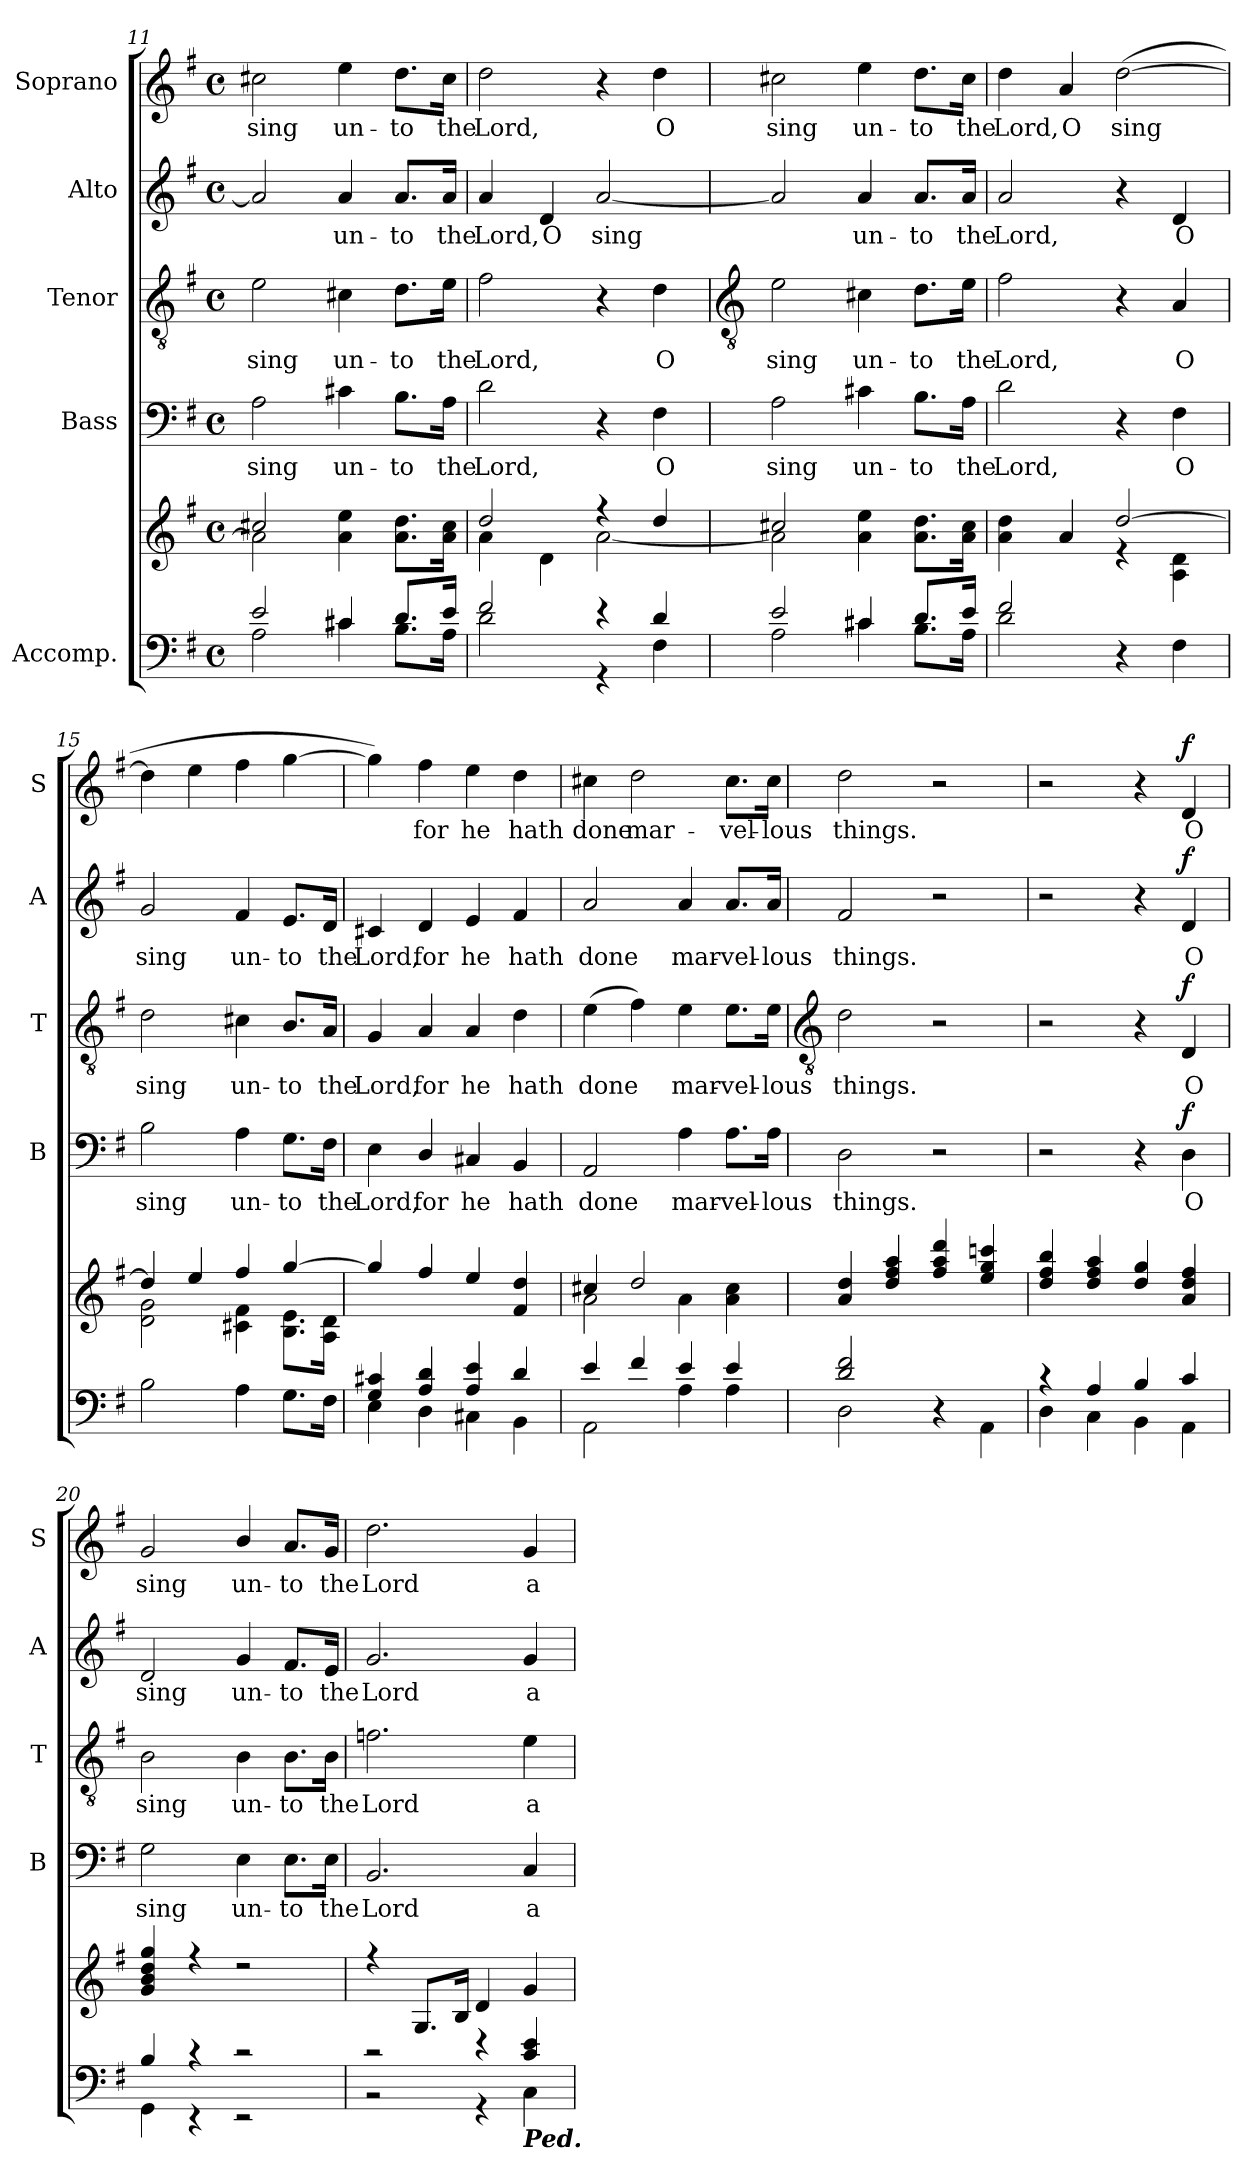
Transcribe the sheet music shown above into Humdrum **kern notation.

**kern	**kern	**kern	**text	**dynam	**kern	**text	**dynam	**kern	**text	**dynam	**kern	**text	**dynam
*part5	*part5	*part4	*part4	*part4	*part3	*part3	*part3	*part2	*part2	*part2	*part1	*part1	*part1
*staff6	*staff5	*staff4	*staff4	*staff4	*staff3	*staff3	*staff3	*staff2	*staff2	*staff2	*staff1	*staff1	*staff1
*I"Accomp.	*	*I"Bass	*	*	*I"Tenor	*	*	*I"Alto	*	*	*I"Soprano	*	*
*	*	*I'B	*	*	*I'T	*	*	*I'A	*	*	*I'S	*	*
*clefF4	*clefG2	*clefF4	*	*	*clefGv2	*	*	*clefG2	*	*	*clefG2	*	*
*k[f#]	*k[f#]	*k[f#]	*	*	*k[f#]	*	*	*k[f#]	*	*	*k[f#]	*	*
*G:	*G:	*G:	*	*	*G:	*	*	*G:	*	*	*G:	*	*
*M4/4	*M4/4	*M4/4	*	*	*M4/4	*	*	*M4/4	*	*	*M4/4	*	*
*met(c)	*met(c)	*met(c)	*	*	*met(c)	*	*	*met(c)	*	*	*met(c)	*	*
=11	=11	=11	=11	=11	=11	=11	=11	=11	=11	=11	=11	=11	=11
*^	*^	*	*	*	*	*	*	*	*	*	*	*	*
!	!	!	!	!	!LO:LY:b	!	!	!LO:LY:b	!	!	!	!	!	!LO:LY:b	!
2e/	2A\	2cc#X	2a\]	2A	sing	.	2e	sing	.	2a]	.	.	2cc#X	sing	.
!	!	!	!	!	!LO:LY:b	!	!	!LO:LY:b	!	!	!LO:LY:b	!	!	!LO:LY:b	!
4c#X/	4c#X\	4a 4ee	2ryy	4c#X	un-	.	4c#X	un-	.	4a	un-	.	4ee	un-	.
!	!	!	!	!	!LO:LY:b	!	!	!LO:LY:b	!	!	!LO:LY:b	!	!	!LO:LY:b	!
8.d/L	8.B\L	8.a 8.ddL	.	8.B\L	-to	.	8.d\L	-to	.	8.a/L	-to	.	8.dd\L	-to	.
!	!	!	!	!	!LO:LY:b	!	!	!LO:LY:b	!	!	!LO:LY:b	!	!	!LO:LY:b	!
16e/J	16A\J	16a 16cc#J	.	16A\Jk	the	.	16e\Jk	the	.	16a/Jk	the	.	16cc#\Jk	the	.
=12	=12	=12	=12	=12	=12	=12	=12	=12	=12	=12	=12	=12	=12	=12	=12
!	!	!	!	!	!LO:LY:b	!	!	!LO:LY:b	!	!	!LO:LY:b	!	!	!LO:LY:b	!
2f#/	2d\	2dd/	4a\	2d	Lord,	.	2f#	Lord,	.	4a	Lord,	.	2dd	Lord,	.
!	!	!	!	!	!	!	!	!	!	!	!LO:LY:b	!	!	!	!
.	.	.	4d\	.	.	.	.	.	.	4d	O	.	.	.	.
!	!	!	!	!	!	!	!	!	!	!	!LO:LY:b	!	!	!	!
4r	4r	4r	[2a\	4r	.	.	4r	.	.	[2a	sing	.	4r	.	.
!	!	!	!	!	!LO:LY:b	!	!	!LO:LY:b	!	!	!	!	!	!LO:LY:b	!
4d/	4F#\	4dd/	.	4F#	O	.	4d	O	.	.	.	.	4dd	O	.
!!LO:LB:g=z
=13	=13	=13	=13	=13	=13	=13	=13	=13	=13	=13	=13	=13	=13	=13	=13
*	*	*	*	*	*	*	*clefGv2	*	*	*	*	*	*	*	*
!	!	!	!	!	!LO:LY:b	!	!	!LO:LY:b	!	!	!	!	!	!LO:LY:b	!
2e/	2A\	2cc#X	2a\]	2A	sing	.	2e	sing	.	2a]	.	.	2cc#X	sing	.
!	!	!	!	!	!LO:LY:b	!	!	!LO:LY:b	!	!	!LO:LY:b	!	!	!LO:LY:b	!
4c#X/	4c#X\	4a 4ee	2ryy	4c#X	un-	.	4c#X	un-	.	4a	un-	.	4ee	un-	.
!	!	!	!	!	!LO:LY:b	!	!	!LO:LY:b	!	!	!LO:LY:b	!	!	!LO:LY:b	!
8.d/L	8.B\L	8.a 8.ddL	.	8.B\L	-to	.	8.d\L	-to	.	8.a/L	-to	.	8.dd\L	-to	.
!	!	!	!	!	!LO:LY:b	!	!	!LO:LY:b	!	!	!LO:LY:b	!	!	!LO:LY:b	!
16e/J	16A\J	16a 16cc#J	.	16A\Jk	the	.	16e\Jk	the	.	16a/Jk	the	.	16cc#\Jk	the	.
=14	=14	=14	=14	=14	=14	=14	=14	=14	=14	=14	=14	=14	=14	=14	=14
!	!	!	!	!	!LO:LY:b	!	!	!LO:LY:b	!	!	!LO:LY:b	!	!	!LO:LY:b	!
2f#/	2d\	4a 4dd	2ryy	2d	Lord,	.	2f#	Lord,	.	2a	Lord,	.	4dd	Lord,	.
!	!	!	!	!	!	!	!	!	!	!	!	!	!	!LO:LY:b	!
.	.	4a	.	.	.	.	.	.	.	.	.	.	4a	O	.
!	!	!	!	!	!	!	!	!	!	!	!	!	!	!LO:LY:b	!
2ryy	4r	[2dd/	4r	4r	.	.	4r	.	.	4r	.	.	(>[2dd	sing	.
!	!	!	!	!	!LO:LY:b	!	!	!LO:LY:b	!	!	!LO:LY:b	!	!	!	!
.	4F#\	.	4A\ 4d\	4F#	O	.	4A	O	.	4d	O	.	.	.	.
=15	=15	=15	=15	=15	=15	=15	=15	=15	=15	=15	=15	=15	=15	=15	=15
!	!	!	!	!	!LO:LY:b	!	!	!LO:LY:b	!	!	!LO:LY:b	!	!	!	!
1ryy	2B\	4dd/]	2d\ 2g\	2B	sing	.	2d	sing	.	2g	sing	.	4dd]	.	.
.	.	4ee/	.	.	.	.	.	.	.	.	.	.	4ee	.	.
!	!	!	!	!	!LO:LY:b	!	!	!LO:LY:b	!	!	!LO:LY:b	!	!	!	!
.	4A\	4ff#/	4c#X\ 4f#\	4A	un-	.	4c#X	un-	.	4f#	un-	.	4ff#	.	.
!	!	!	!	!	!LO:LY:b	!	!	!LO:LY:b	!	!	!LO:LY:b	!	!	!	!
.	8.G\L	[4gg/	8.B\ 8.e\L	8.G\L	-to	.	8.B/L	-to	.	8.e/L	-to	.	[4gg	.	.
!	!	!	!	!	!LO:LY:b	!	!	!LO:LY:b	!	!	!LO:LY:b	!	!	!	!
.	16F#\J	.	16A\ 16d\J	16F#\Jk	the	.	16A/Jk	the	.	16d/Jk	the	.	.	.	.
=16	=16	=16	=16	=16	=16	=16	=16	=16	=16	=16	=16	=16	=16	=16	=16
!	!	!	!	!	!LO:LY:b	!	!	!LO:LY:b	!	!	!LO:LY:b	!	!	!	!
4G/ 4c#X/	4E\	4gg/]	1ryy	4E	Lord,	.	4G	Lord,	.	4c#X	Lord,	.	4gg])	.	.
!	!	!	!	!	!LO:LY:b	!	!	!LO:LY:b	!	!	!LO:LY:b	!	!	!LO:LY:b	!
4A/ 4d/	4D\	4ff#	.	4D/	for	.	4A	for	.	4d	for	.	4ff#	for	.
!	!	!	!	!	!LO:LY:b	!	!	!LO:LY:b	!	!	!LO:LY:b	!	!	!LO:LY:b	!
4A/ 4e/	4C#X\	4ee	.	4C#X	he	.	4A	he	.	4e	he	.	4ee	he	.
!	!	!	!	!	!LO:LY:b	!	!	!LO:LY:b	!	!	!LO:LY:b	!	!	!LO:LY:b	!
4d/	4BB\	4f# 4dd	.	4BB	hath	.	4d	hath	.	4f#	hath	.	4dd	hath	.
=17	=17	=17	=17	=17	=17	=17	=17	=17	=17	=17	=17	=17	=17	=17	=17
!	!	!	!	!	!LO:LY:b	!	!	!LO:LY:b	!	!	!LO:LY:b	!	!	!LO:LY:b	!
4e/	2AA\	4cc#X/	2a\	2AA	done	.	(>4e	done	.	2a	done	.	4cc#X	done	.
!	!	!	!	!	!	!	!	!	!	!	!	!	!	!LO:LY:b	!
4f#/	.	2dd/	.	.	.	.	4f#)	.	.	.	.	.	2dd	mar-	.
!	!	!	!	!	!LO:LY:b	!	!	!LO:LY:b	!	!	!LO:LY:b	!	!	!	!
4e/	4A\	.	4a\	4A	mar-	.	4e	mar-	.	4a	mar-	.	.	.	.
!	!	!	!	!	!LO:LY:b	!	!	!LO:LY:b	!	!	!LO:LY:b	!	!	!LO:LY:b	!
4e/	4A\	4a 4cc#	4ryy	8.A\L	-vel-	.	8.e\L	-vel-	.	8.a/L	-vel-	.	8.cc#\L	-vel-	.
!	!	!	!	!	!LO:LY:b	!	!	!LO:LY:b	!	!	!LO:LY:b	!	!	!LO:LY:b	!
.	.	.	.	16A\Jk	-lous	.	16e\Jk	-lous	.	16a/Jk	-lous	.	16cc#\Jk	-lous	.
!!LO:LB:g=z
=18	=18	=18	=18	=18	=18	=18	=18	=18	=18	=18	=18	=18	=18	=18	=18
*	*	*	*	*	*	*	*clefGv2	*	*	*	*	*	*	*	*
!	!	!	!	!	!LO:LY:b	!	!	!LO:LY:b	!	!	!LO:LY:b	!	!	!LO:LY:b	!
2d/ 2f#/	2D\	4a 4dd	1ryy	2D	things.	.	2d	things.	.	2f#	things.	.	2dd	things.	.
.	.	4dd 4ff# 4aa	.	.	.	.	.	.	.	.	.	.	.	.	.
2ryy	4r	4ff# 4aa 4ddd	.	2r	.	.	2r	.	.	2r	.	.	2r	.	.
.	4AA\	4ee 4gg 4cccn	.	.	.	.	.	.	.	.	.	.	.	.	.
=19	=19	=19	=19	=19	=19	=19	=19	=19	=19	=19	=19	=19	=19	=19	=19
4r	4D\	4dd 4ff# 4bb	1ryy	2r	.	.	2r	.	.	2r	.	.	2r	.	.
4A/	4C\	4dd 4ff# 4aa	.	.	.	.	.	.	.	.	.	.	.	.	.
4B/	4BB\	4dd 4gg	.	4r	.	.	4r	.	.	4r	.	.	4r	.	.
!	!	!	!	!	!LO:LY:b	!LO:DY:b	!	!LO:LY:b	!LO:DY:b	!	!LO:LY:b	!LO:DY:b	!	!LO:LY:b	!LO:DY:b
4c/	4AA\	4a 4dd 4ff#	.	4D	O	f	4D	O	f	4d	O	f	4d	O	f
=20	=20	=20	=20	=20	=20	=20	=20	=20	=20	=20	=20	=20	=20	=20	=20
!	!	!	!	!	!LO:LY:b	!	!	!LO:LY:b	!	!	!LO:LY:b	!	!	!LO:LY:b	!
4B/	4GG\	4g 4b 4dd 4gg	1ryy	2G	sing	.	2B	sing	.	2d	sing	.	2g	sing	.
4r	4r	4r	.	.	.	.	.	.	.	.	.	.	.	.	.
!	!	!	!	!	!LO:LY:b	!	!	!LO:LY:b	!	!	!LO:LY:b	!	!	!LO:LY:b	!
2r	2r	2r	.	4E	un-	.	4B	un-	.	4g	un-	.	4b/	un-	.
!	!	!	!	!	!LO:LY:b	!	!	!LO:LY:b	!	!	!LO:LY:b	!	!	!LO:LY:b	!
.	.	.	.	8.E\L	-to	.	8.B\L	-to	.	8.f#/L	-to	.	8.a/L	-to	.
!	!	!	!	!	!LO:LY:b	!	!	!LO:LY:b	!	!	!LO:LY:b	!	!	!LO:LY:b	!
.	.	.	.	16E\Jk	the	.	16B\Jk	the	.	16e/Jk	the	.	16g/Jk	the	.
=21	=21	=21	=21	=21	=21	=21	=21	=21	=21	=21	=21	=21	=21	=21	=21
!	!	!	!	!	!LO:LY:b	!	!	!LO:LY:b	!	!	!LO:LY:b	!	!	!LO:LY:b	!
2r	2r	4r	1ryy	2.BB	Lord	.	2.fn	Lord	.	2.g	Lord	.	2.dd	Lord	.
.	.	8.GL	.	.	.	.	.	.	.	.	.	.	.	.	.
.	.	16BJ	.	.	.	.	.	.	.	.	.	.	.	.	.
4r	4r	4d	.	.	.	.	.	.	.	.	.	.	.	.	.
!LO:TX:b:Bi:t=Ped.	!	!	!	!	!	!	!	!	!	!	!	!	!	!	!
!	!	!	!	!	!LO:LY:b	!	!	!LO:LY:b	!	!	!LO:LY:b	!	!	!LO:LY:b	!
4c/ 4e/	4C\	4g	.	4C	a	.	4e	a	.	4g	a	.	4g	a	.
*v	*v	*	*	*	*	*	*	*	*	*	*	*	*	*	*
*	*v	*v	*	*	*	*	*	*	*	*	*	*	*	*
=	=	=	=	=	=	=	=	=	=	=	=	=	=
*-	*-	*-	*-	*-	*-	*-	*-	*-	*-	*-	*-	*-	*-
